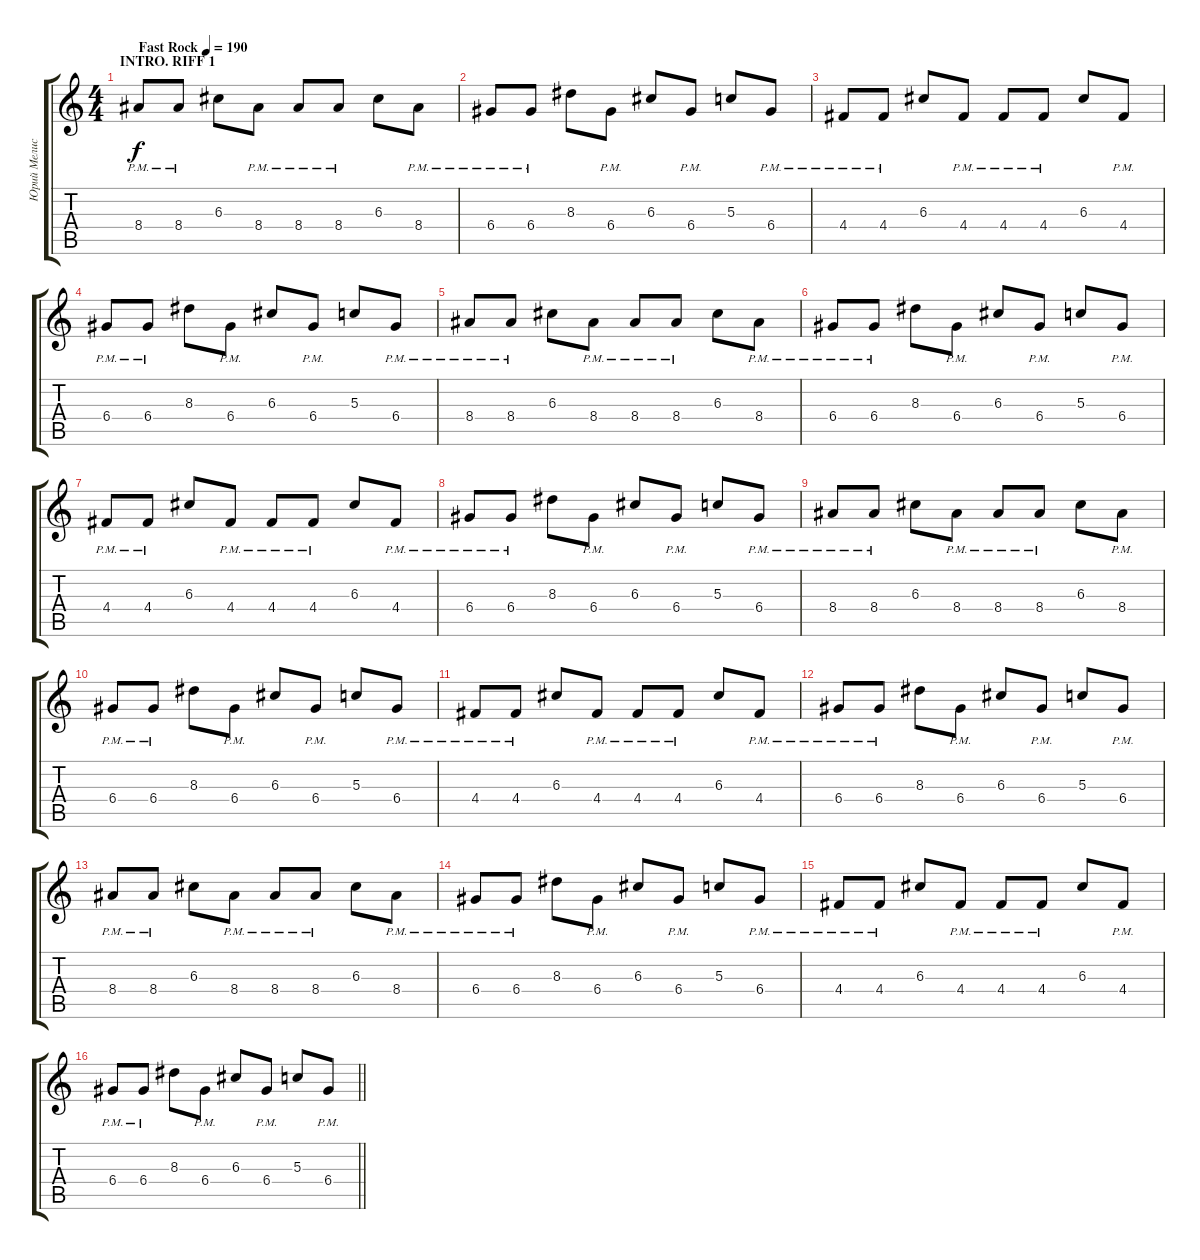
\track ("Юрий Мелисов" "Юрий Мелис") {instrument distortionguitar}
\staff {score tabs}
\tuning (E4 B3 G3 D3 A2 E2) {hide}
\ts (4 4)
\section ("" "INTRO. RIFF 1")
\tempo (190 "Fast Rock")
\clef g2
\ks c
8.4{pm}.8{dy f instrument distortionguitar} 8.4{pm}.8 6.3.8 8.4{pm}.8 8.4{pm}.8 8.4{pm}.8 6.3.8 8.4{pm}.8 |
6.4{pm}.8 6.4{pm}.8 8.3.8 6.4{pm}.8 6.3.8 6.4{pm}.8 5.3.8 6.4{pm}.8 |
4.4{pm}.8 4.4{pm}.8 6.3.8 4.4{pm}.8 4.4{pm}.8 4.4{pm}.8 6.3.8 4.4{pm}.8 |
6.4{pm}.8 6.4{pm}.8 8.3.8 6.4{pm}.8 6.3.8 6.4{pm}.8 5.3.8 6.4{pm}.8 |
8.4{pm}.8 8.4{pm}.8 6.3.8 8.4{pm}.8 8.4{pm}.8 8.4{pm}.8 6.3.8 8.4{pm}.8 |
6.4{pm}.8 6.4{pm}.8 8.3.8 6.4{pm}.8 6.3.8 6.4{pm}.8 5.3.8 6.4{pm}.8 |
4.4{pm}.8 4.4{pm}.8 6.3.8 4.4{pm}.8 4.4{pm}.8 4.4{pm}.8 6.3.8 4.4{pm}.8 |
6.4{pm}.8 6.4{pm}.8 8.3.8 6.4{pm}.8 6.3.8 6.4{pm}.8 5.3.8 6.4{pm}.8 |
8.4{pm}.8 8.4{pm}.8 6.3.8 8.4{pm}.8 8.4{pm}.8 8.4{pm}.8 6.3.8 8.4{pm}.8 |
6.4{pm}.8 6.4{pm}.8 8.3.8 6.4{pm}.8 6.3.8 6.4{pm}.8 5.3.8 6.4{pm}.8 |
4.4{pm}.8 4.4{pm}.8 6.3.8 4.4{pm}.8 4.4{pm}.8 4.4{pm}.8 6.3.8 4.4{pm}.8 |
6.4{pm}.8 6.4{pm}.8 8.3.8 6.4{pm}.8 6.3.8 6.4{pm}.8 5.3.8 6.4{pm}.8 |
8.4{pm}.8 8.4{pm}.8 6.3.8 8.4{pm}.8 8.4{pm}.8 8.4{pm}.8 6.3.8 8.4{pm}.8 |
6.4{pm}.8 6.4{pm}.8 8.3.8 6.4{pm}.8 6.3.8 6.4{pm}.8 5.3.8 6.4{pm}.8 |
4.4{pm}.8 4.4{pm}.8 6.3.8 4.4{pm}.8 4.4{pm}.8 4.4{pm}.8 6.3.8 4.4{pm}.8 |
\barLineRight lightlight
6.4{pm}.8 6.4{pm}.8 8.3.8 6.4{pm}.8 6.3.8 6.4{pm}.8 5.3.8 6.4{pm}.8
